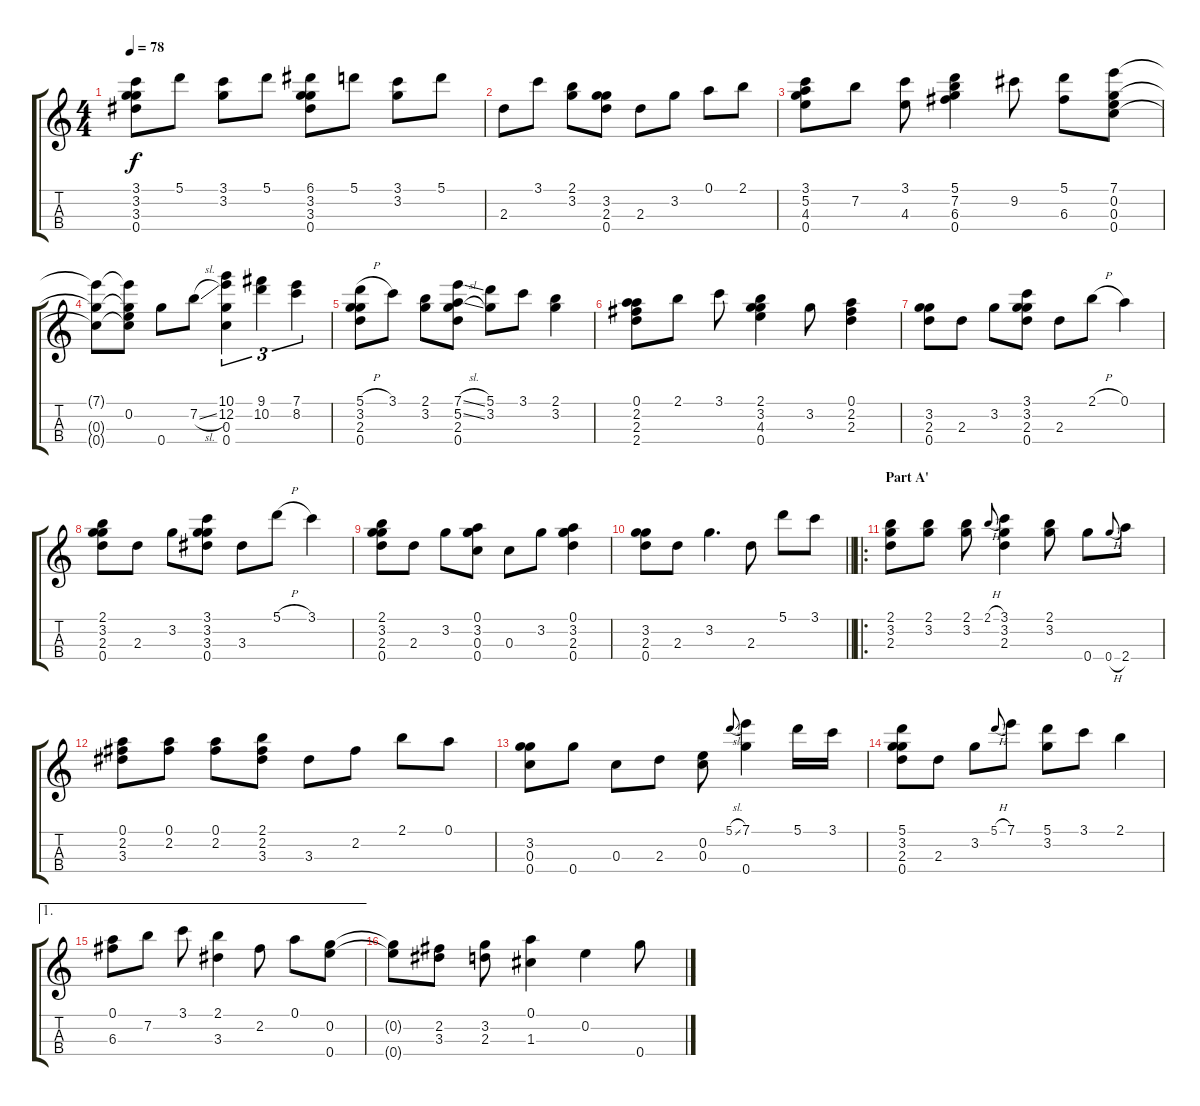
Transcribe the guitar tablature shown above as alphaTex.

\track "" {instrument acousticguitarnylon}
\staff {score tabs}
\tuning (A4 E4 C4 G4) {hide}
\ts (4 4)
\tempo 78
\clef g2
\ks c
(3.1 3.2 3.3 0.4).8{dy f} 5.1.8 (3.1 3.2).8 5.1.8 (6.1 3.2 3.3 0.4).8 5.1.8 (3.1 3.2).8 5.1.8 |
2.3.8 3.1.8 (2.1 3.2).8 (3.2 2.3 0.4).8 2.3.8 3.2.8 0.1.8 2.1.8 |
(3.1 5.2 4.3 0.4).8 7.2.8 (3.1 4.3).8 (5.1 7.2 6.3 0.4).4 9.2.8 (5.1 6.3).8 (7.1 0.2 0.3 0.4).8 |
(7.1{t} 0.3{t} 0.4{t}).8 (7.1{t} 0.2 0.3{t} 0.4{t}).8 0.4.8 7.2{sl}.8 (10.1 12.2 0.3 0.4).4{tu (3 2)} (9.1 10.2).4{tu (3 2)} (7.1 8.2).4{tu (3 2)} |
(5.1{h} 3.2 2.3 0.4).8 3.1.8 (2.1 3.2).8 (7.1{sl} 5.2{sl} 2.3 0.4).8 (5.1 3.2).8 3.1.8 (2.1 3.2).4 |
(0.1 2.2 2.3 2.4).8 2.1.8 3.1.8 (2.1 3.2 4.3 0.4).4 3.2.8 (0.1 2.2 2.3).4 |
(3.2 2.3 0.4).8 2.3.8 3.2.8 (3.1 3.2 2.3 0.4).8 2.3.8 2.1{h}.8 0.1.4 |
(2.1 3.2 2.3 0.4).8 2.3.8 3.2.8 (3.1 3.2 3.3 0.4).8 3.3.8 5.1{h}.8 3.1.4 |
(2.1 3.2 2.3 0.4).8 2.3.8 3.2.8 (0.1 3.2 0.3 0.4).8 0.3.8 3.2.8 (0.1 3.2 2.3 0.4).4 |
\barLineRight lightlight
(3.2 2.3 0.4).8 2.3.8 3.2.4{d} 2.3.8 5.1.8 3.1.8 |
\ro
\section ("" "Part A'")
(2.1 3.2 2.3).8 (2.1 3.2).8 (2.1 3.2).8 2.1{h}.8{gr onbeat} (3.1 3.2 2.3).4 (2.1 3.2).8 0.4.8 0.4{h}.8{gr onbeat} 2.4.8 |
(0.1 2.2 3.3).8 (0.1 2.2).8 (0.1 2.2).8 (2.1 2.2 3.3).8 3.3.8 2.2.8 2.1.8 0.1.8 |
(3.2 0.3 0.4).8 0.4.8 0.3.8 2.3.8 (0.2 0.3).8 5.1{sl}.8{gr onbeat} (7.1 0.4).4 5.1.16 3.1.16 |
(5.1 3.2 2.3 0.4).8 2.3.8 3.2.8 5.1{h}.8{gr onbeat} 7.1.8 (5.1 3.2).8 3.1.8 2.1.4 |
\ae 1
(0.1 6.3).8 7.2.8 3.1.8 (2.1 3.3).4 2.2.8 0.1.8 (0.2 0.4).8 |
(0.2{t} 0.4{t}).8 (2.2 3.3).8 (3.2 2.3).8 (0.1 1.3).4 0.2.4 0.4.8
